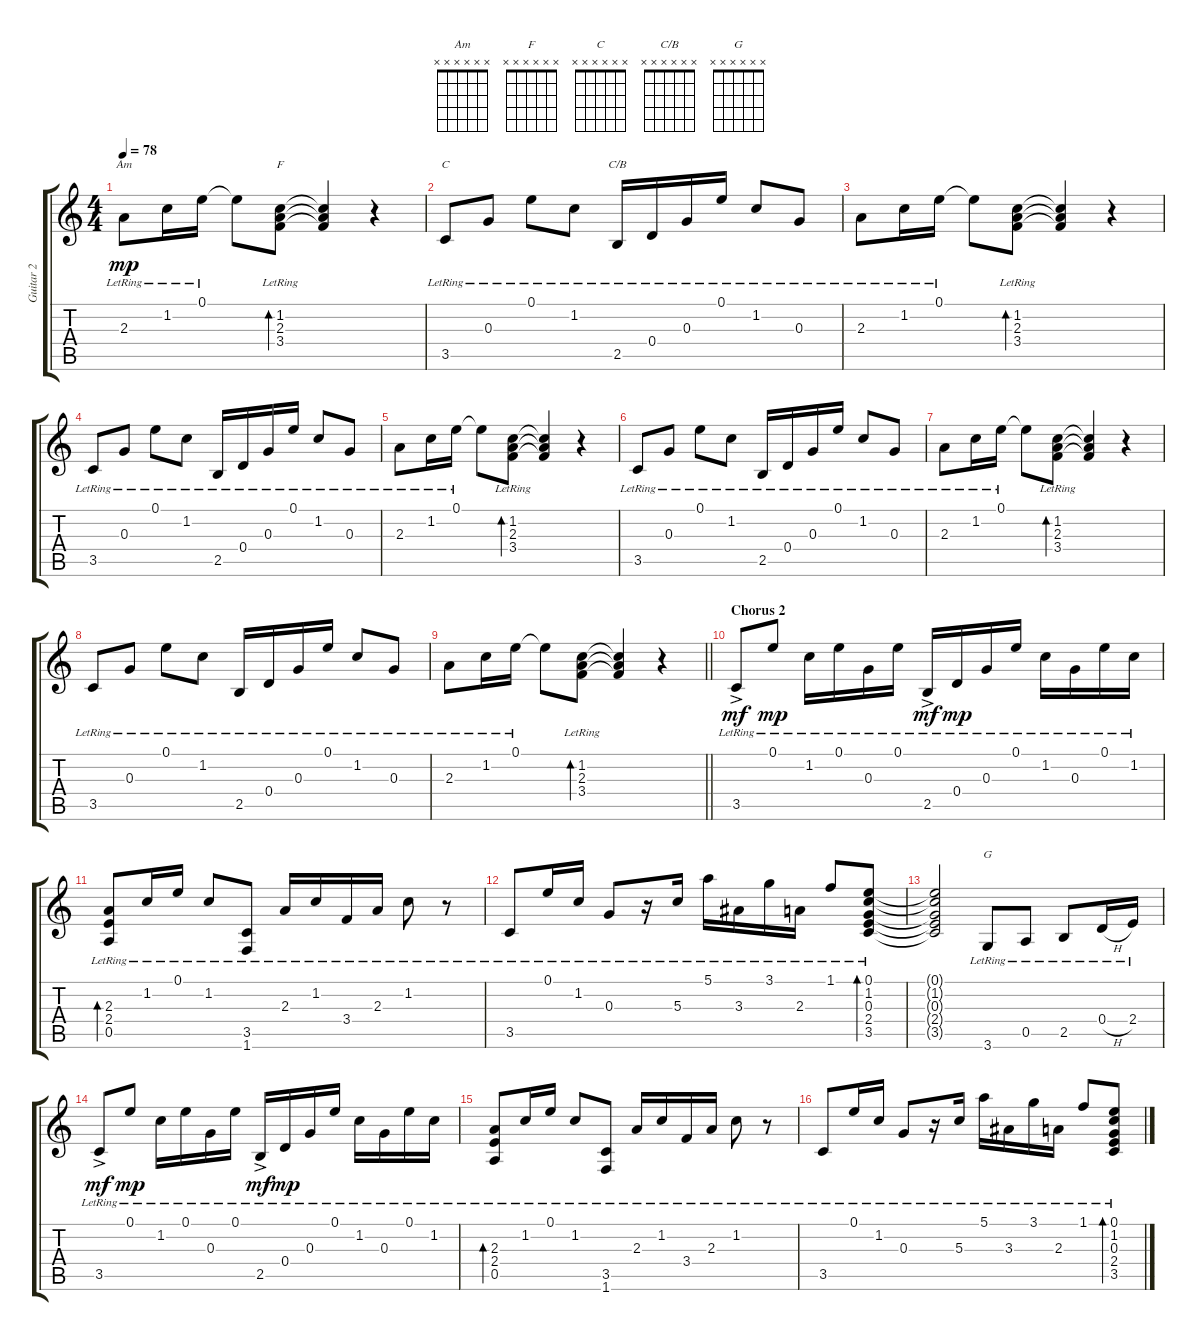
\track ("Guitar 2" "Guitar 2") {instrument electricguitarjazz}
\staff {score tabs}
\tuning (E4 B3 G3 D3 A2 E2) {hide}
\chord ("Am" x x x x x x)
\chord ("F" x x x x x x)
\chord ("C" x x x x x x)
\chord ("C/B" x x x x x x)
\chord ("G" x x x x x x)
\ts (4 4)
\tempo 78
\clef g2
\ks c
2.3{lr}.8{ch "Am" dy mp} 1.2{lr}.16 0.1{lr}.16 0.1{t}.8 (1.2{lr} 2.3{lr} 3.4{lr}).8{bd 30 ch "F"} (1.2{t} 2.3{t} 3.4{t}).4 r.4 |
3.5{lr}.8{ch "C"} 0.3{lr}.8 0.1{lr}.8 1.2{lr}.8 2.5{lr}.16{ch "C/B"} 0.4{lr}.16 0.3{lr}.16 0.1{lr}.16 1.2{lr}.8 0.3{lr}.8 |
2.3{lr}.8 1.2{lr}.16 0.1{lr}.16 0.1{t}.8 (1.2{lr} 2.3{lr} 3.4{lr}).8{bd 30} (1.2{t} 2.3{t} 3.4{t}).4 r.4 |
3.5{lr}.8 0.3{lr}.8 0.1{lr}.8 1.2{lr}.8 2.5{lr}.16 0.4{lr}.16 0.3{lr}.16 0.1{lr}.16 1.2{lr}.8 0.3{lr}.8 |
2.3{lr}.8 1.2{lr}.16 0.1{lr}.16 0.1{t}.8 (1.2{lr} 2.3{lr} 3.4{lr}).8{bd 30} (1.2{t} 2.3{t} 3.4{t}).4 r.4 |
3.5{lr}.8 0.3{lr}.8 0.1{lr}.8 1.2{lr}.8 2.5{lr}.16 0.4{lr}.16 0.3{lr}.16 0.1{lr}.16 1.2{lr}.8 0.3{lr}.8 |
2.3{lr}.8 1.2{lr}.16 0.1{lr}.16 0.1{t}.8 (1.2{lr} 2.3{lr} 3.4{lr}).8{bd 30} (1.2{t} 2.3{t} 3.4{t}).4 r.4 |
3.5{lr}.8 0.3{lr}.8 0.1{lr}.8 1.2{lr}.8 2.5{lr}.16 0.4{lr}.16 0.3{lr}.16 0.1{lr}.16 1.2{lr}.8 0.3{lr}.8 |
\barLineRight lightlight
2.3{lr}.8 1.2{lr}.16 0.1{lr}.16 0.1{t}.8 (1.2{lr} 2.3{lr} 3.4{lr}).8{bd 30} (1.2{t} 2.3{t} 3.4{t}).4 r.4 |
\section ("" "Chorus 2")
3.5{ac lr}.8{dy mf} 0.1{lr}.8{dy mp} 1.2{lr}.16 0.1{lr}.16 0.3{lr}.16 0.1{lr}.16 2.5{ac lr}.16{dy mf} 0.4{lr}.16{dy mp} 0.3{lr}.16 0.1{lr}.16 1.2{lr}.16 0.3{lr}.16 0.1{lr}.16 1.2{lr}.16 |
(2.3{lr} 2.4{lr} 0.5{lr}).8{bd 30} 1.2{lr}.16 0.1{lr}.16 1.2{lr}.8 (3.5{lr} 1.6{lr}).8 2.3{lr}.16 1.2{lr}.16 3.4{lr}.16 2.3{lr}.16 1.2{lr}.8 r.8 |
3.5{lr}.8 0.1{lr}.16 1.2{lr}.16 0.3{lr}.8 r.16 5.3{lr}.16 5.1{lr}.16 3.3{lr}.16 3.1{lr}.16 2.3{lr}.16 1.1{lr}.8 (0.1{lr} 1.2{lr} 0.3{lr} 2.4{lr} 3.5{lr}).8{bd 30} |
(0.1{t} 1.2{t} 0.3{t} 2.4{t} 3.5{t}).2 3.6{lr}.8{ch "G"} 0.5{lr}.8 2.5{lr}.8 0.4{h lr}.16 2.4{lr}.16 |
3.5{ac lr}.8{dy mf} 0.1{lr}.8{dy mp} 1.2{lr}.16 0.1{lr}.16 0.3{lr}.16 0.1{lr}.16 2.5{ac lr}.16{dy mf} 0.4{lr}.16{dy mp} 0.3{lr}.16 0.1{lr}.16 1.2{lr}.16 0.3{lr}.16 0.1{lr}.16 1.2{lr}.16 |
(2.3{lr} 2.4{lr} 0.5{lr}).8{bd 30} 1.2{lr}.16 0.1{lr}.16 1.2{lr}.8 (3.5{lr} 1.6{lr}).8 2.3{lr}.16 1.2{lr}.16 3.4{lr}.16 2.3{lr}.16 1.2{lr}.8 r.8 |
3.5{lr}.8 0.1{lr}.16 1.2{lr}.16 0.3{lr}.8 r.16 5.3{lr}.16 5.1{lr}.16 3.3{lr}.16 3.1{lr}.16 2.3{lr}.16 1.1{lr}.8 (0.1{lr} 1.2{lr} 0.3{lr} 2.4{lr} 3.5{lr}).8{bd 30}
